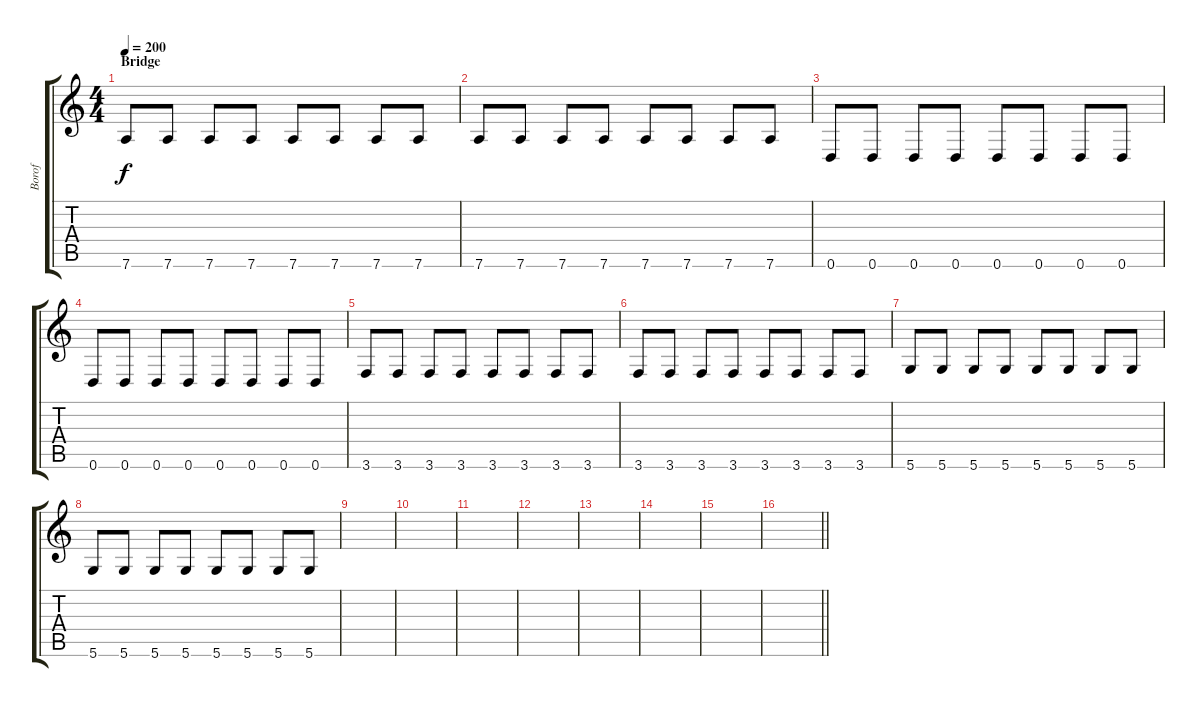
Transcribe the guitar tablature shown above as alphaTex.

\track ("Borof" "Borof") {instrument distortionguitar}
\staff {score tabs}
\tuning (E4 B3 G3 D3 A2 D2) {hide}
\ts (4 4)
\section ("" "Bridge")
\tempo 200
\clef g2
\ks c
7.6.8{dy f} 7.6.8 7.6.8 7.6.8 7.6.8 7.6.8 7.6.8 7.6.8 |
7.6.8 7.6.8 7.6.8 7.6.8 7.6.8 7.6.8 7.6.8 7.6.8 |
0.6.8 0.6.8 0.6.8 0.6.8 0.6.8 0.6.8 0.6.8 0.6.8 |
0.6.8 0.6.8 0.6.8 0.6.8 0.6.8 0.6.8 0.6.8 0.6.8 |
3.6.8 3.6.8 3.6.8 3.6.8 3.6.8 3.6.8 3.6.8 3.6.8 |
3.6.8 3.6.8 3.6.8 3.6.8 3.6.8 3.6.8 3.6.8 3.6.8 |
5.6.8 5.6.8 5.6.8 5.6.8 5.6.8 5.6.8 5.6.8 5.6.8 |
5.6.8 5.6.8 5.6.8 5.6.8 5.6.8 5.6.8 5.6.8 5.6.8 |
|
|
|
|
|
|
|
\barLineRight lightlight
